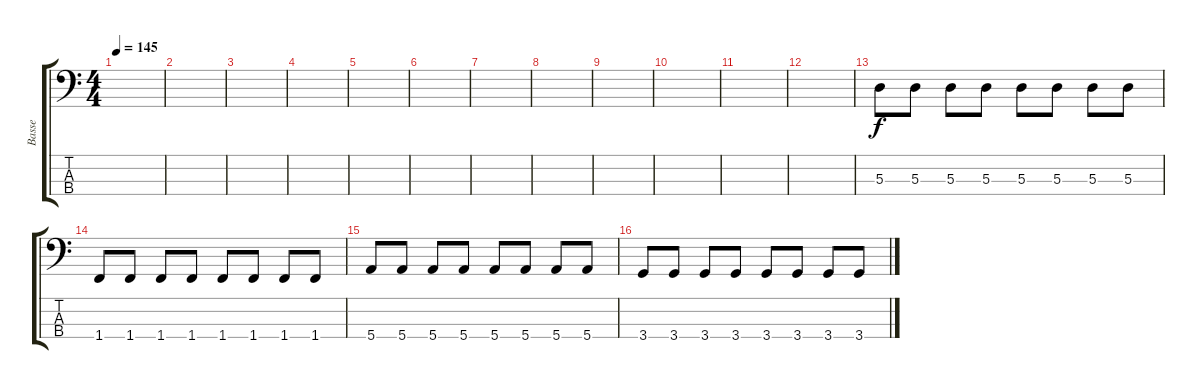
\track ("Basse" "Basse") {instrument electricbassfinger}
\staff {score tabs}
\tuning (G2 D2 A1 E1) {hide}
\ts (4 4)
\tempo 145
\clef f4
\ks c
|
|
|
|
|
|
|
|
|
|
|
|
5.3.8 5.3.8 5.3.8 5.3.8 5.3.8 5.3.8 5.3.8 5.3.8 |
1.4.8 1.4.8 1.4.8 1.4.8 1.4.8 1.4.8 1.4.8 1.4.8 |
5.4.8 5.4.8 5.4.8 5.4.8 5.4.8 5.4.8 5.4.8 5.4.8 |
3.4.8 3.4.8 3.4.8 3.4.8 3.4.8 3.4.8 3.4.8 3.4.8
